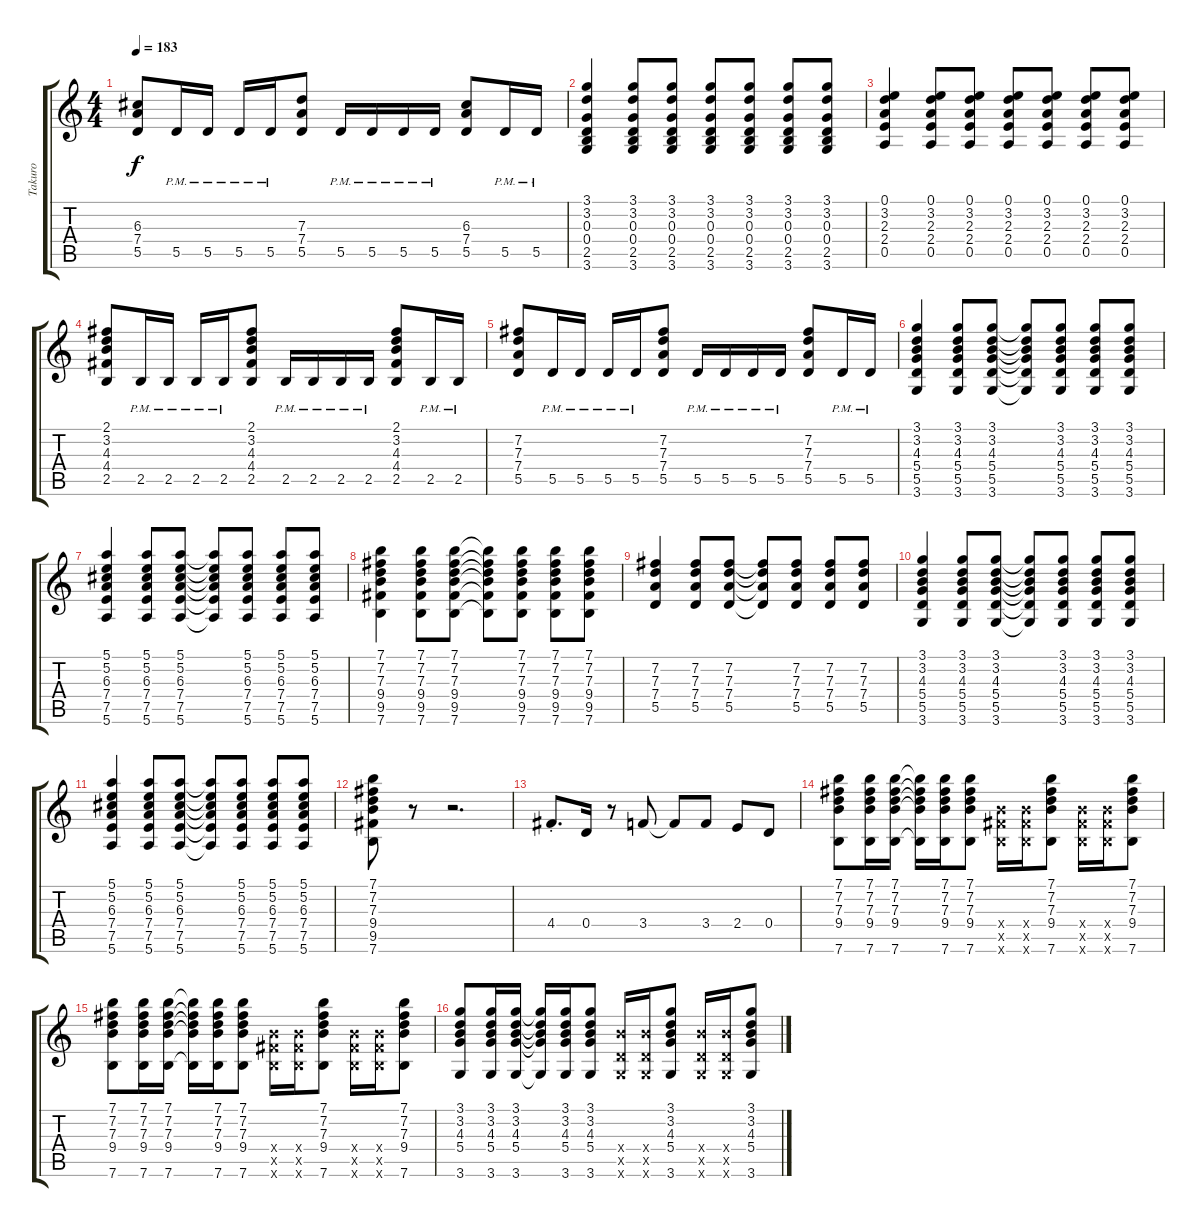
\track ("Takuro" "Takuro") {instrument overdrivenguitar}
\staff {score tabs}
\tuning (E4 B3 G3 D3 A2 E2) {hide}
\ts (4 4)
\tempo 183
\clef g2
\ks c
(6.3 7.4 5.5).8{dy f} 5.5{pm}.16 5.5{pm}.16 5.5{pm}.16 5.5{pm}.16 (7.3 7.4 5.5).8 5.5{pm}.16 5.5{pm}.16 5.5{pm}.16 5.5{pm}.16 (6.3 7.4 5.5).8 5.5{pm}.16 5.5{pm}.16 |
(3.1 3.2 0.3 0.4 2.5 3.6).4 (3.1 3.2 0.3 0.4 2.5 3.6).8 (3.1 3.2 0.3 0.4 2.5 3.6).8 (3.1 3.2 0.3 0.4 2.5 3.6).8 (3.1 3.2 0.3 0.4 2.5 3.6).8 (3.1 3.2 0.3 0.4 2.5 3.6).8 (3.1 3.2 0.3 0.4 2.5 3.6).8 |
(0.1 3.2 2.3 2.4 0.5).4 (0.1 3.2 2.3 2.4 0.5).8 (0.1 3.2 2.3 2.4 0.5).8 (0.1 3.2 2.3 2.4 0.5).8 (0.1 3.2 2.3 2.4 0.5).8 (0.1 3.2 2.3 2.4 0.5).8 (0.1 3.2 2.3 2.4 0.5).8 |
(2.1 3.2 4.3 4.4 2.5).8 2.5{pm}.16 2.5{pm}.16 2.5{pm}.16 2.5{pm}.16 (2.1 3.2 4.3 4.4 2.5).8 2.5{pm}.16 2.5{pm}.16 2.5{pm}.16 2.5{pm}.16 (2.1 3.2 4.3 4.4 2.5).8 2.5{pm}.16 2.5{pm}.16 |
(7.2 7.3 7.4 5.5).8 5.5{pm}.16 5.5{pm}.16 5.5{pm}.16 5.5{pm}.16 (7.2 7.3 7.4 5.5).8 5.5{pm}.16 5.5{pm}.16 5.5{pm}.16 5.5{pm}.16 (7.2 7.3 7.4 5.5).8 5.5{pm}.16 5.5{pm}.16 |
(3.1 3.2 4.3 5.4 5.5 3.6).4 (3.1 3.2 4.3 5.4 5.5 3.6).8 (3.1 3.2 4.3 5.4 5.5 3.6).8 (3.1{t} 3.2{t} 4.3{t} 5.4{t} 5.5{t} 3.6{t}).8 (3.1 3.2 4.3 5.4 5.5 3.6).8 (3.1 3.2 4.3 5.4 5.5 3.6).8 (3.1 3.2 4.3 5.4 5.5 3.6).8 |
(5.1 5.2 6.3 7.4 7.5 5.6).4 (5.1 5.2 6.3 7.4 7.5 5.6).8 (5.1 5.2 6.3 7.4 7.5 5.6).8 (5.1{t} 5.2{t} 6.3{t} 7.4{t} 7.5{t} 5.6{t}).8 (5.1 5.2 6.3 7.4 7.5 5.6).8 (5.1 5.2 6.3 7.4 7.5 5.6).8 (5.1 5.2 6.3 7.4 7.5 5.6).8 |
(7.1 7.2 7.3 9.4 9.5 7.6).4 (7.1 7.2 7.3 9.4 9.5 7.6).8 (7.1 7.2 7.3 9.4 9.5 7.6).8 (7.1{t} 7.2{t} 7.3{t} 9.4{t} 9.5{t} 7.6{t}).8 (7.1 7.2 7.3 9.4 9.5 7.6).8 (7.1 7.2 7.3 9.4 9.5 7.6).8 (7.1 7.2 7.3 9.4 9.5 7.6).8 |
(7.2 7.3 7.4 5.5).4 (7.2 7.3 7.4 5.5).8 (7.2 7.3 7.4 5.5).8 (7.2{t} 7.3{t} 7.4{t} 5.5{t}).8 (7.2 7.3 7.4 5.5).8 (7.2 7.3 7.4 5.5).8 (7.2 7.3 7.4 5.5).8 |
(3.1 3.2 4.3 5.4 5.5 3.6).4 (3.1 3.2 4.3 5.4 5.5 3.6).8 (3.1 3.2 4.3 5.4 5.5 3.6).8 (3.1{t} 3.2{t} 4.3{t} 5.4{t} 5.5{t} 3.6{t}).8 (3.1 3.2 4.3 5.4 5.5 3.6).8 (3.1 3.2 4.3 5.4 5.5 3.6).8 (3.1 3.2 4.3 5.4 5.5 3.6).8 |
(5.1 5.2 6.3 7.4 7.5 5.6).4 (5.1 5.2 6.3 7.4 7.5 5.6).8 (5.1 5.2 6.3 7.4 7.5 5.6).8 (5.1{t} 5.2{t} 6.3{t} 7.4{t} 7.5{t} 5.6{t}).8 (5.1 5.2 6.3 7.4 7.5 5.6).8 (5.1 5.2 6.3 7.4 7.5 5.6).8 (5.1 5.2 6.3 7.4 7.5 5.6).8 |
(7.1 7.2 7.3 9.4 9.5 7.6).8 r.8 r.2{d} |
4.4{st}.8{d} 0.4.16 r.8 3.4.8 3.4{t}.8 3.4.8 2.4.8 0.4.8 |
(7.1 7.2 7.3 9.4 7.6).8 (7.1 7.2 7.3 9.4 7.6).16 (7.1 7.2 7.3 9.4 7.6).16 (7.1{t} 7.2{t} 7.3{t} 9.4{t} 7.6{t}).16 (7.1 7.2 7.3 9.4 7.6).16 (7.1 7.2 7.3 9.4 7.6).8 (9.4{x} 9.5{x} 7.6{x}).16 (9.4{x} 9.5{x} 7.6{x}).16 (7.1 7.2 7.3 9.4 7.6).8 (9.4{x} 9.5{x} 7.6{x}).16 (9.4{x} 9.5{x} 7.6{x}).16 (7.1 7.2 7.3 9.4 7.6).8 |
(7.1 7.2 7.3 9.4 7.6).8 (7.1 7.2 7.3 9.4 7.6).16 (7.1 7.2 7.3 9.4 7.6).16 (7.1{t} 7.2{t} 7.3{t} 9.4{t} 7.6{t}).16 (7.1 7.2 7.3 9.4 7.6).16 (7.1 7.2 7.3 9.4 7.6).8 (9.4{x} 9.5{x} 7.6{x}).16 (9.4{x} 9.5{x} 7.6{x}).16 (7.1 7.2 7.3 9.4 7.6).8 (9.4{x} 9.5{x} 7.6{x}).16 (9.4{x} 9.5{x} 7.6{x}).16 (7.1 7.2 7.3 9.4 7.6).8 |
(3.1 3.2 4.3 5.4 3.6).8 (3.1 3.2 4.3 5.4 3.6).16 (3.1 3.2 4.3 5.4 3.6).16 (3.1{t} 3.2{t} 4.3{t} 5.4{t} 3.6{t}).16 (3.1 3.2 4.3 5.4 3.6).16 (3.1 3.2 4.3 5.4 3.6).8 (9.4{x} 5.5{x} 3.6{x}).16 (9.4{x} 5.5{x} 3.6{x}).16 (3.1 3.2 4.3 5.4 3.6).8 (9.4{x} 5.5{x} 3.6{x}).16 (9.4{x} 5.5{x} 3.6{x}).16 (3.1 3.2 4.3 5.4 3.6).8
